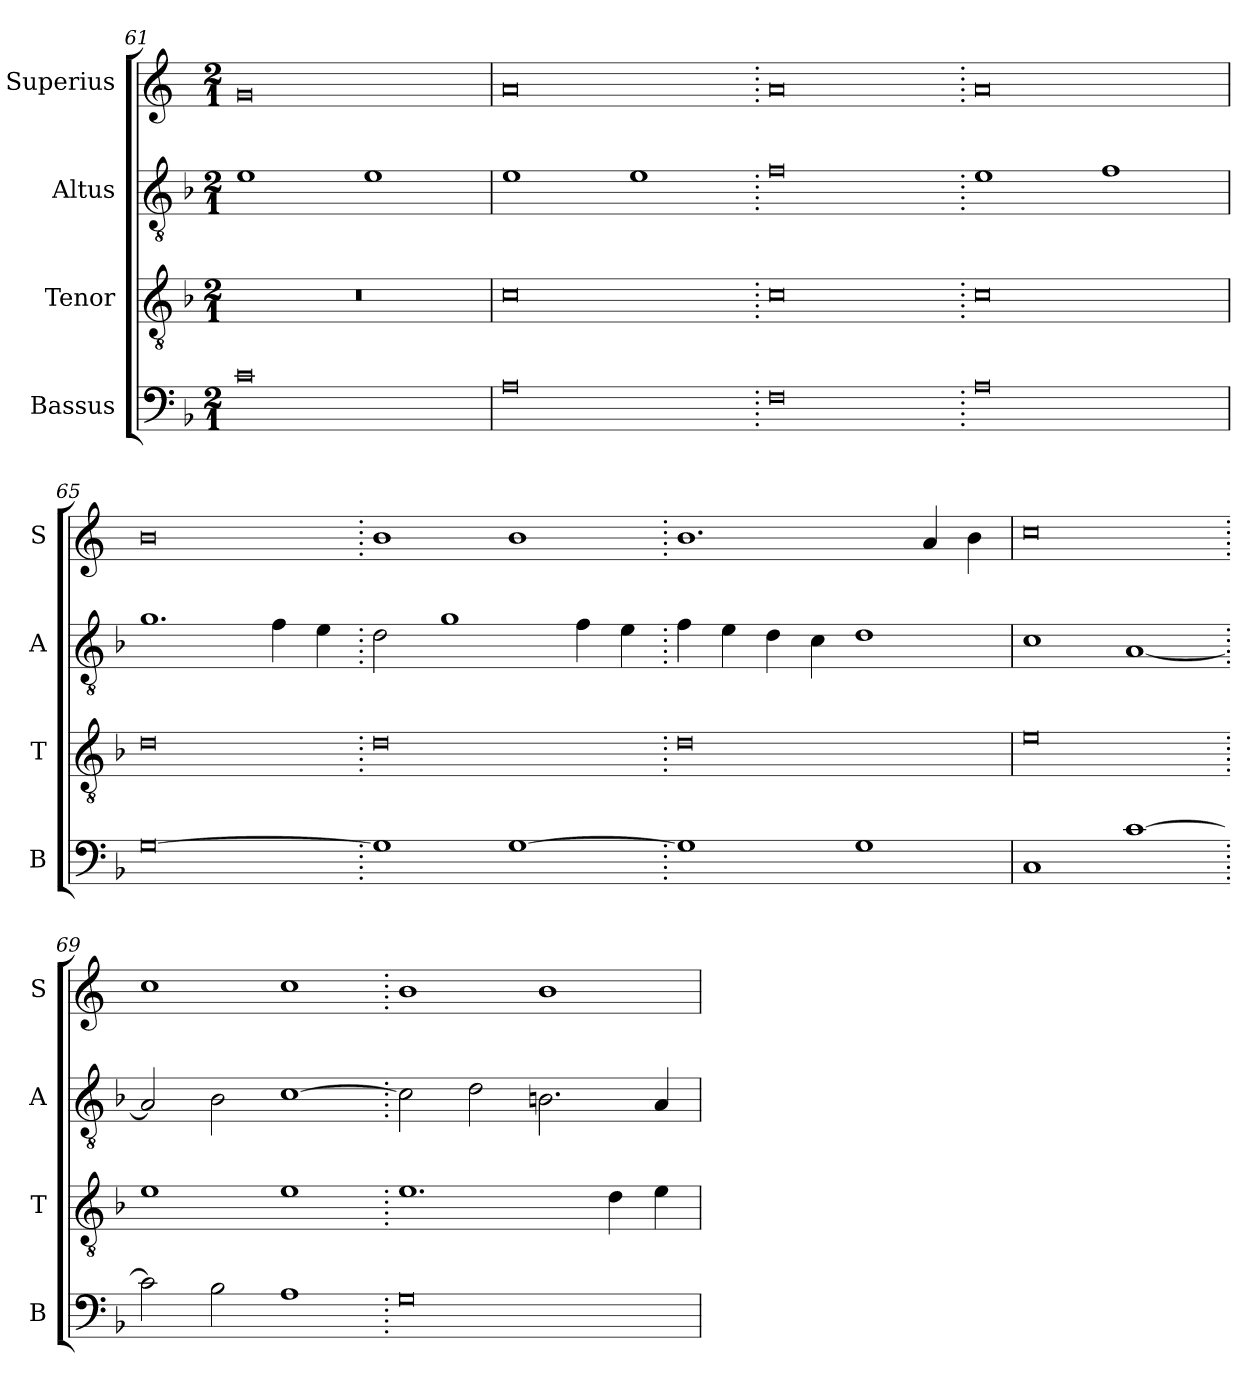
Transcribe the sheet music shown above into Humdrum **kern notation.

**kern	**kern	**kern	**kern
*part4	*part3	*part2	*part1
*staff4	*staff3	*staff2	*staff1
*I"Bassus	*I"Tenor	*I"Altus	*I"Superius
*I'B	*I'T	*I'A	*I'S
*clefF4	*clefGv2	*clefGv2	*clefG2
*k[b-]	*k[b-]	*k[b-]	*k[]
*M2/1	*M2/1	*M2/1	*M2/1
=61	=61	=61	=61
0c	0r	1e	0g
.	.	1e	.
=62	=62	=62	=62
0A	0c	1e	0a
.	.	1e	.
=63.	=63.	=63.	=63.
0F	0c	0f	0a
=64.	=64.	=64.	=64.
0A	0c	1e	0a
.	.	1f	.
=65	=65	=65	=65
[0G	0d	1.g	0b
.	.	4f\	.
.	.	4e\	.
=66.	=66.	=66.	=66.
1G]	0d	2d\	1b
.	.	1g	.
[1G	.	.	1b
.	.	4f\	.
.	.	4e\	.
=67.	=67.	=67.	=67.
1G]	0d	4f\	1.b
.	.	4e\	.
.	.	4d\	.
.	.	4c\	.
1G	.	1d	.
.	.	.	4a/
.	.	.	4b\
=68	=68	=68	=68
1C	0e	1c	0cc
[1c	.	[1A	.
=69.	=69.	=69.	=69.
2c\]	1e	2A/]	1cc
2B-\	.	2B-\	.
1A	1e	[1c	1cc
=70.	=70.	=70.	=70.
0G	1.e	2c\]	1b
.	.	2d\	.
.	.	2.Bn\	1b
.	4d\	.	.
.	4e\	4A/	.
=	=	=	=
*-	*-	*-	*-
